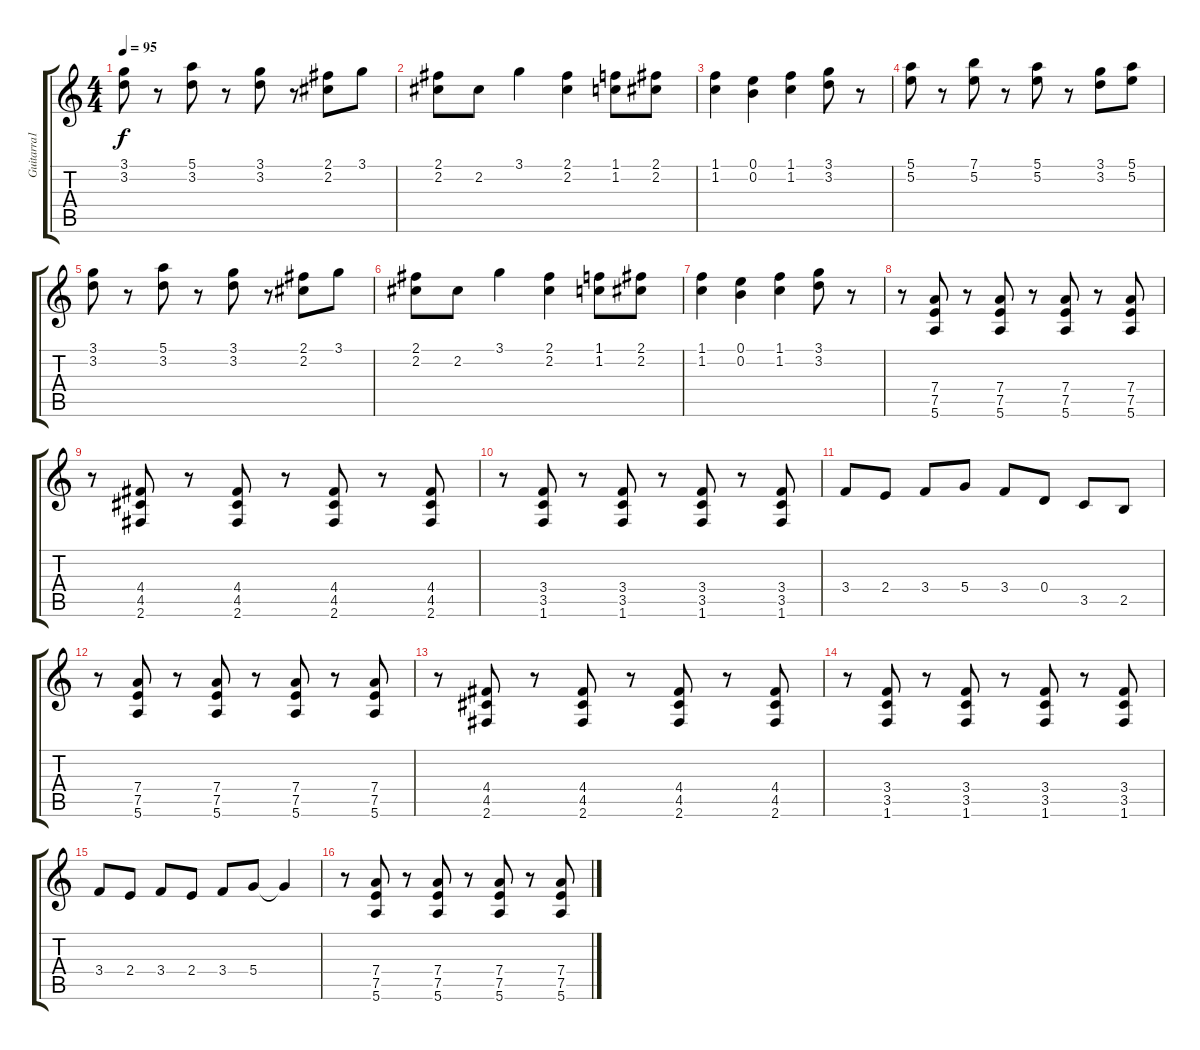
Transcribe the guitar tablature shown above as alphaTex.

\track ("Guitarra1 (Robe)" "Guitarra1 ") {instrument distortionguitar}
\staff {score tabs}
\tuning (E4 B3 G3 D3 A2 E2) {hide}
\ts (4 4)
\tempo 95
\clef g2
\ks c
(3.1 3.2).8{dy f} r.8 (5.1 3.2).8 r.8 (3.1 3.2).8 r.8 (2.1 2.2).8 3.1.8 |
(2.1 2.2).8 2.2.8 3.1.4 (2.1 2.2).4 (1.1 1.2).8 (2.1 2.2).8 |
(1.1 1.2).4 (0.1 0.2).4 (1.1 1.2).4 (3.1 3.2).8 r.8 |
(5.1 5.2).8 r.8 (7.1 5.2).8 r.8 (5.1 5.2).8 r.8 (3.1 3.2).8 (5.1 5.2).8 |
(3.1 3.2).8 r.8 (5.1 3.2).8 r.8 (3.1 3.2).8 r.8 (2.1 2.2).8 3.1.8 |
(2.1 2.2).8 2.2.8 3.1.4 (2.1 2.2).4 (1.1 1.2).8 (2.1 2.2).8 |
(1.1 1.2).4 (0.1 0.2).4 (1.1 1.2).4 (3.1 3.2).8 r.8 |
r.8 (7.4 7.5 5.6).8 r.8 (7.4 7.5 5.6).8 r.8 (7.4 7.5 5.6).8 r.8 (7.4 7.5 5.6).8 |
r.8 (4.4 4.5 2.6).8 r.8 (4.4 4.5 2.6).8 r.8 (4.4 4.5 2.6).8 r.8 (4.4 4.5 2.6).8 |
r.8 (3.4 3.5 1.6).8 r.8 (3.4 3.5 1.6).8 r.8 (3.4 3.5 1.6).8 r.8 (3.4 3.5 1.6).8 |
3.4.8 2.4.8 3.4.8 5.4.8 3.4.8 0.4.8 3.5.8 2.5.8 |
r.8 (7.4 7.5 5.6).8 r.8 (7.4 7.5 5.6).8 r.8 (7.4 7.5 5.6).8 r.8 (7.4 7.5 5.6).8 |
r.8 (4.4 4.5 2.6).8 r.8 (4.4 4.5 2.6).8 r.8 (4.4 4.5 2.6).8 r.8 (4.4 4.5 2.6).8 |
r.8 (3.4 3.5 1.6).8 r.8 (3.4 3.5 1.6).8 r.8 (3.4 3.5 1.6).8 r.8 (3.4 3.5 1.6).8 |
3.4.8 2.4.8 3.4.8 2.4.8 3.4.8 5.4.8 5.4{t}.4 |
r.8 (7.4 7.5 5.6).8 r.8 (7.4 7.5 5.6).8 r.8 (7.4 7.5 5.6).8 r.8 (7.4 7.5 5.6).8
